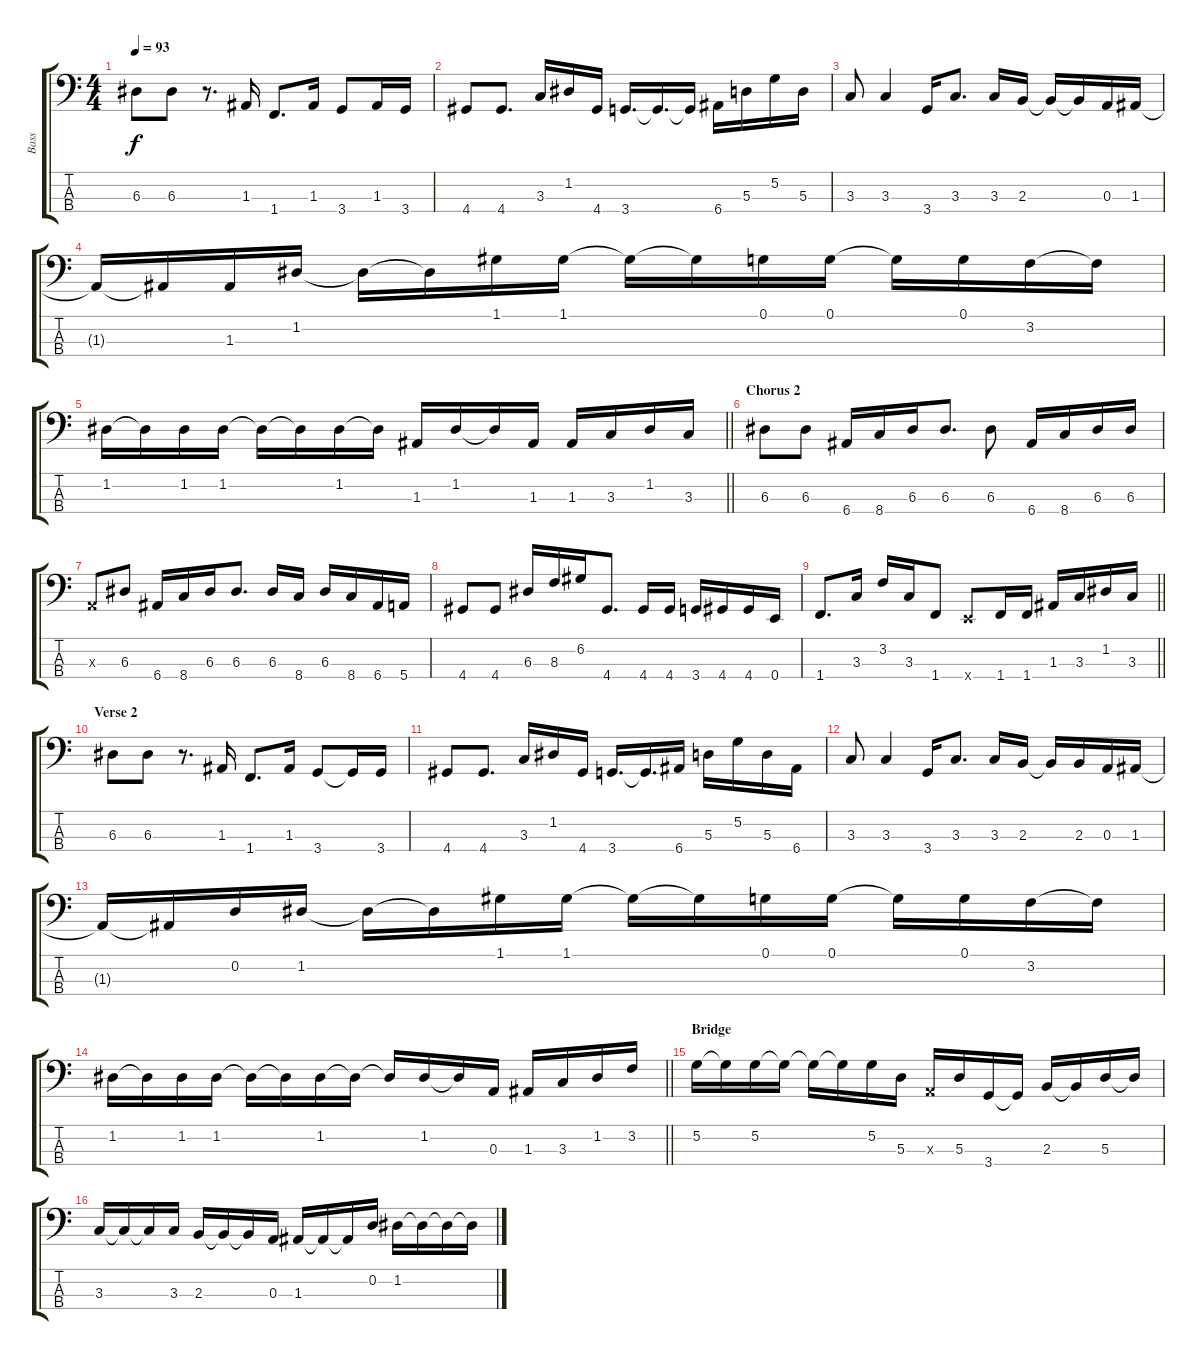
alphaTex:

\track ("Bass" "Bass") {instrument electricbassfinger}
\staff {score tabs}
\tuning (G2 D2 A1 E1) {hide}
\ts (4 4)
\tempo 93
\clef f4
\ks c
6.3.8{dy f} 6.3.8 r.8{d} 1.3.16 1.4.8{d} 1.3.16 3.4.8 1.3.16 3.4.16 |
4.4.8 4.4.8{d} 3.3.16 1.2.16 4.4.16 3.4.16{d} 3.4{t}.16{d} 3.4{t}.16 6.4.16 5.3.16 5.2.16 5.3.16 |
3.3.8 3.3.4 3.4.16 3.3.8{d} 3.3.16 2.3.16 2.3{t}.16 2.3{t}.16 0.3.16 1.3.16 |
1.3{t}.16 1.3{t}.16 1.3.16 1.2.16 1.2{t}.16 1.2{t}.16 1.1.16 1.1.16 1.1{t}.16 1.1{t}.16 0.1.16 0.1.16 0.1{t}.16 0.1.16 3.2.16 3.2{t}.16 |
\barLineRight lightlight
1.2.16 1.2{t}.16 1.2.16 1.2.16 1.2{t}.16 1.2{t}.16 1.2.16 1.2{t}.16 1.3.16 1.2.16 1.2{t}.16 1.3.16 1.3.16 3.3.16 1.2.16 3.3.16 |
\section ("" "Chorus 2")
6.3.8 6.3.8 6.4.16 8.4.16 6.3.16 6.3.8{d} 6.3.8 6.4.16 8.4.16 6.3.16 6.3.16 |
0.3{x}.8 6.3.8 6.4.16 8.4.16 6.3.16 6.3.8{d} 6.3.16 8.4.16 6.3.16 8.4.16 6.4.16 5.4.16 |
4.4.8 4.4.8 6.3.16 8.3.16 6.2.16 4.4.8{d} 4.4.16 4.4.16 3.4.16 4.4.16 4.4.16 0.4.16 |
\barLineRight lightlight
1.4.8{d} 3.3.16 3.2.16 3.3.16 1.4.8 0.4{x}.8 1.4.16 1.4.16 1.3.16 3.3.16 1.2.16 3.3.16 |
\section ("" "Verse 2")
6.3.8 6.3.8 r.8{d} 1.3.16 1.4.8{d} 1.3.16 3.4.8 3.4{t}.16 3.4.16 |
4.4.8 4.4.8{d} 3.3.16 1.2.16 4.4.16 3.4.16{d} 3.4{t}.16{d} 6.4.16 5.3.16 5.2.16 5.3.16 6.4.16 |
3.3.8 3.3.4 3.4.16 3.3.8{d} 3.3.16 2.3.16 2.3{t}.16 2.3.16 0.3.16 1.3.16 |
1.3{t}.16 1.3{t}.16 0.2.16 1.2.16 1.2{t}.16 1.2{t}.16 1.1.16 1.1.16 1.1{t}.16 1.1{t}.16 0.1.16 0.1.16 0.1{t}.16 0.1.16 3.2.16 3.2{t}.16 |
\barLineRight lightlight
1.2.16 1.2{t}.16 1.2.16 1.2.16 1.2{t}.16 1.2{t}.16 1.2.16 1.2{t}.16 1.2{t}.16 1.2.16 1.2{t}.16 0.3.16 1.3.16 3.3.16 1.2.16 3.2.16 |
\section ("" "Bridge")
5.2.16 5.2{t}.16 5.2.16 5.2{t}.16 5.2{t}.16 5.2{t}.16 5.2.16 5.3.16 0.3{x}.16 5.3.16 3.4.16 3.4{t}.16 2.3.16 2.3{t}.16 5.3.16 5.3{t}.16 |
3.3.16 3.3{t}.16 3.3{t}.16 3.3.16 2.3.16 2.3{t}.16 2.3{t}.16 0.3.16 1.3.16 1.3{t}.16 1.3{t}.16 0.2.16 1.2.16 1.2{t}.16 1.2{t}.16 1.2{t}.16
